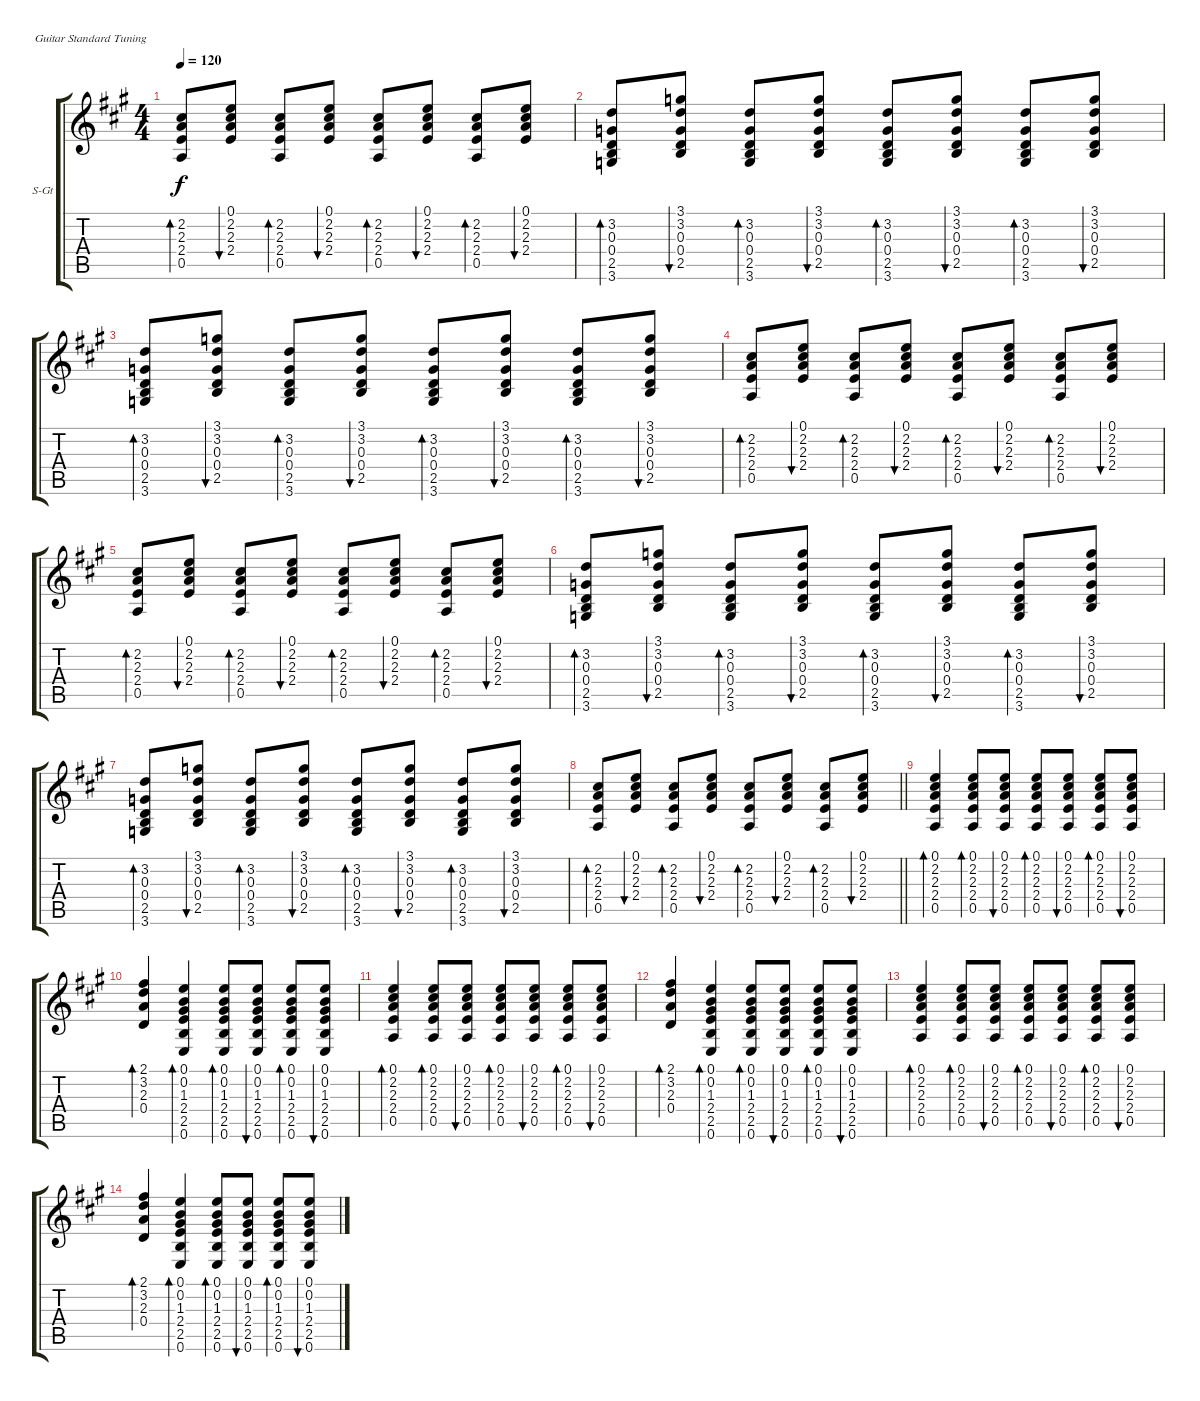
\bracketExtendMode groupsimilarinstruments
\firstSystemTrackNameOrientation horizontal
\otherSystemsTrackNameOrientation horizontal
\track ("Guitar John" "S-Gt") {instrument acousticguitarsteel}
\staff {score tabs}
\tuning (E4 B3 G3 D3 A2 E2)
\ts (4 4)
\tempo 120
\clef g2
\ks a
(2.2 2.3 2.4 0.5).8{bd 45 dy f} (0.1 2.2 2.3 2.4).8{bu 44} (2.2 2.3 2.4 0.5).8{bd 45} (0.1 2.2 2.3 2.4).8{bu 44} (2.2 2.3 2.4 0.5).8{bd 45} (0.1 2.2 2.3 2.4).8{bu 44} (2.2 2.3 2.4 0.5).8{bd 45} (0.1 2.2 2.3 2.4).8{bu 44} |
(3.2 0.3 0.4 2.5 3.6).8{bd 44} (3.1 3.2 0.3 0.4 2.5).8{bu 44} (3.2 0.3 0.4 2.5 3.6).8{bd 44} (3.1 3.2 0.3 0.4 2.5).8{bu 44} (3.2 0.3 0.4 2.5 3.6).8{bd 44} (3.1 3.2 0.3 0.4 2.5).8{bu 44} (3.2 0.3 0.4 2.5 3.6).8{bd 44} (3.1 3.2 0.3 0.4 2.5).8{bu 44} |
(3.2 0.3 0.4 2.5 3.6).8{bd 44} (3.1 3.2 0.3 0.4 2.5).8{bu 44} (3.2 0.3 0.4 2.5 3.6).8{bd 44} (3.1 3.2 0.3 0.4 2.5).8{bu 44} (3.2 0.3 0.4 2.5 3.6).8{bd 44} (3.1 3.2 0.3 0.4 2.5).8{bu 44} (3.2 0.3 0.4 2.5 3.6).8{bd 44} (3.1 3.2 0.3 0.4 2.5).8{bu 44} |
(2.2 2.3 2.4 0.5).8{bd 45} (0.1 2.2 2.3 2.4).8{bu 44} (2.2 2.3 2.4 0.5).8{bd 45} (0.1 2.2 2.3 2.4).8{bu 44} (2.2 2.3 2.4 0.5).8{bd 45} (0.1 2.2 2.3 2.4).8{bu 44} (2.2 2.3 2.4 0.5).8{bd 45} (0.1 2.2 2.3 2.4).8{bu 44} |
(2.2 2.3 2.4 0.5).8{bd 45} (0.1 2.2 2.3 2.4).8{bu 44} (2.2 2.3 2.4 0.5).8{bd 45} (0.1 2.2 2.3 2.4).8{bu 44} (2.2 2.3 2.4 0.5).8{bd 45} (0.1 2.2 2.3 2.4).8{bu 44} (2.2 2.3 2.4 0.5).8{bd 45} (0.1 2.2 2.3 2.4).8{bu 44} |
(3.2 0.3 0.4 2.5 3.6).8{bd 44} (3.1 3.2 0.3 0.4 2.5).8{bu 44} (3.2 0.3 0.4 2.5 3.6).8{bd 44} (3.1 3.2 0.3 0.4 2.5).8{bu 44} (3.2 0.3 0.4 2.5 3.6).8{bd 44} (3.1 3.2 0.3 0.4 2.5).8{bu 44} (3.2 0.3 0.4 2.5 3.6).8{bd 44} (3.1 3.2 0.3 0.4 2.5).8{bu 44} |
(3.2 0.3 0.4 2.5 3.6).8{bd 44} (3.1 3.2 0.3 0.4 2.5).8{bu 44} (3.2 0.3 0.4 2.5 3.6).8{bd 44} (3.1 3.2 0.3 0.4 2.5).8{bu 44} (3.2 0.3 0.4 2.5 3.6).8{bd 44} (3.1 3.2 0.3 0.4 2.5).8{bu 44} (3.2 0.3 0.4 2.5 3.6).8{bd 44} (3.1 3.2 0.3 0.4 2.5).8{bu 44} |
\barLineRight lightlight
(2.2 2.3 2.4 0.5).8{bd 45} (0.1 2.2 2.3 2.4).8{bu 44} (2.2 2.3 2.4 0.5).8{bd 45} (0.1 2.2 2.3 2.4).8{bu 44} (2.2 2.3 2.4 0.5).8{bd 45} (0.1 2.2 2.3 2.4).8{bu 44} (2.2 2.3 2.4 0.5).8{bd 45} (0.1 2.2 2.3 2.4).8{bu 44} |
(0.1 2.2 2.3 2.4 0.5).4{bd 45} (0.1 2.2 2.3 2.4 0.5).8{bd 44} (0.1 2.2 2.3 2.4 0.5).8{bu 44} (0.1 2.2 2.3 2.4 0.5).8{bd 44} (0.1 2.2 2.3 2.4 0.5).8{bu 44} (0.1 2.2 2.3 2.4 0.5).8{bd 44} (0.1 2.2 2.3 2.4 0.5).8{bu 44} |
(2.1 3.2 2.3 0.4).4{bd 43} (0.1 0.2 1.3 2.4 2.5 0.6).4{bd 42} (0.1 0.2 1.3 2.4 2.5 0.6).8{bd 41} (0.1 0.2 1.3 2.4 2.5 0.6).8{bu 40} (0.1 0.2 1.3 2.4 2.5 0.6).8{bd 41} (0.1 0.2 1.3 2.4 2.5 0.6).8{bu 40} |
(0.1 2.2 2.3 2.4 0.5).4{bd 45} (0.1 2.2 2.3 2.4 0.5).8{bd 44} (0.1 2.2 2.3 2.4 0.5).8{bu 44} (0.1 2.2 2.3 2.4 0.5).8{bd 44} (0.1 2.2 2.3 2.4 0.5).8{bu 44} (0.1 2.2 2.3 2.4 0.5).8{bd 44} (0.1 2.2 2.3 2.4 0.5).8{bu 44} |
(2.1 3.2 2.3 0.4).4{bd 43} (0.1 0.2 1.3 2.4 2.5 0.6).4{bd 42} (0.1 0.2 1.3 2.4 2.5 0.6).8{bd 41} (0.1 0.2 1.3 2.4 2.5 0.6).8{bu 40} (0.1 0.2 1.3 2.4 2.5 0.6).8{bd 41} (0.1 0.2 1.3 2.4 2.5 0.6).8{bu 40} |
(0.1 2.2 2.3 2.4 0.5).4{bd 45} (0.1 2.2 2.3 2.4 0.5).8{bd 44} (0.1 2.2 2.3 2.4 0.5).8{bu 44} (0.1 2.2 2.3 2.4 0.5).8{bd 44} (0.1 2.2 2.3 2.4 0.5).8{bu 44} (0.1 2.2 2.3 2.4 0.5).8{bd 44} (0.1 2.2 2.3 2.4 0.5).8{bu 44} |
(2.1 3.2 2.3 0.4).4{bd 43} (0.1 0.2 1.3 2.4 2.5 0.6).4{bd 42} (0.1 0.2 1.3 2.4 2.5 0.6).8{bd 41} (0.1 0.2 1.3 2.4 2.5 0.6).8{bu 40} (0.1 0.2 1.3 2.4 2.5 0.6).8{bd 41} (0.1 0.2 1.3 2.4 2.5 0.6).8{bu 40}
